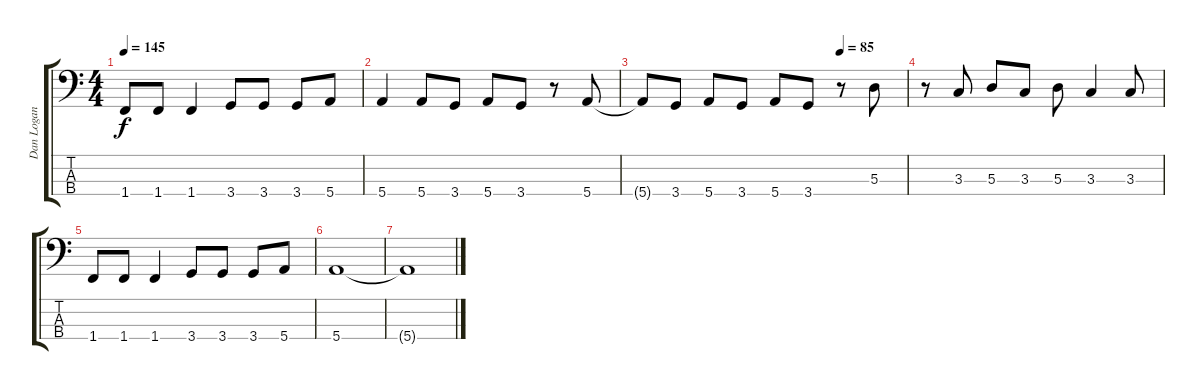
\track ("Dan Logan (Bass)" "Dan Logan ") {instrument electricbassfinger bank 255}
\staff {score tabs}
\tuning (G2 D2 A1 E1) {hide}
\ts (4 4)
\tempo 145
\clef f4
\ks c
1.4.8{dy f} 1.4.8 1.4.4 3.4.8 3.4.8 3.4.8 5.4.8 |
5.4.4 5.4.8 3.4.8 5.4.8 3.4.8 r.8 5.4.8 |
\tempo (85 0.75)
5.4{t}.8 3.4.8 5.4.8 3.4.8 5.4.8 3.4.8 r.8 5.3.8 |
r.8 3.3.8 5.3.8 3.3.8 5.3.8 3.3.4 3.3.8 |
1.4.8 1.4.8 1.4.4 3.4.8 3.4.8 3.4.8 5.4.8 |
5.4.1 |
5.4{t}.1
